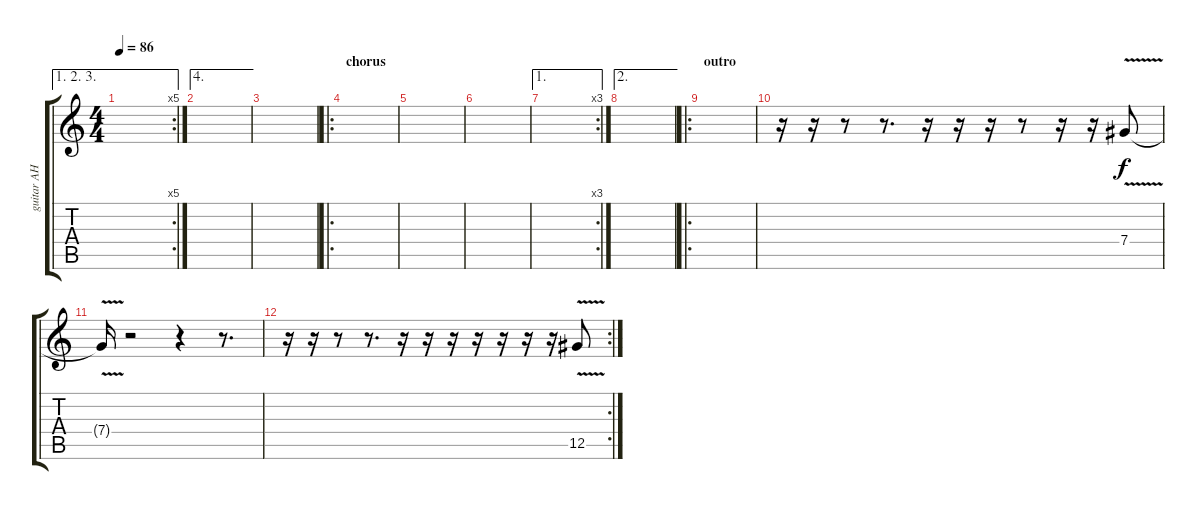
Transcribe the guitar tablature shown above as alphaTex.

\track ("guitar AH" "guitar AH") {instrument guitarharmonics}
\staff {score tabs}
\tuning (Eb4 Bb3 Gb3 Db3 Ab2 Eb2) {hide}
\ae (1 2 3)
\rc 5
\ts (4 4)
\tempo 86
\clef g2
\ks c
|
\ae 4
|
|
\ro
\section ("" "chorus")
|
|
|
\ae 1
\rc 3
|
\ae 2
|
\ro
\section ("" "outro")
|
r.16 r.16 r.8 r.8{d} r.16 r.16 r.16 r.8 r.16 r.16 7.4{v}.8 |
7.4{t}.16 r.2 r.4 r.8{d} |
\rc 2
r.16 r.16 r.8 r.8{d} r.16 r.16 r.16 r.16 r.16 r.16 r.16 12.5{v}.8
